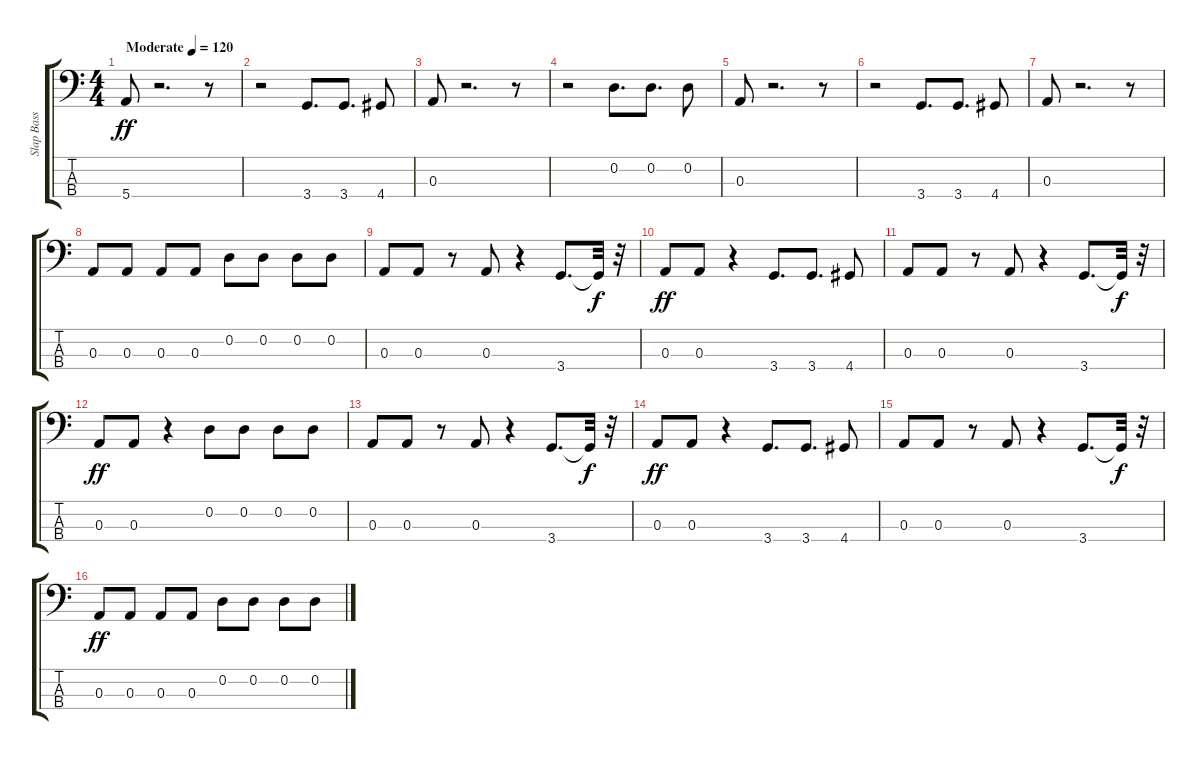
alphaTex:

\track ("Slap Bass" "Slap Bass") {instrument slapbass1}
\staff {score tabs}
\tuning (G2 D2 A1 E1) {hide}
\ts (4 4)
\tempo (120 "Moderate")
\clef f4
\ks c
5.4.8{dy ff instrument slapbass1} r.2{d} r.8 |
r.2 3.4.8{d} 3.4.8{d} 4.4.8 |
0.3.8 r.2{d} r.8 |
r.2 0.2.8{d} 0.2.8{d} 0.2.8 |
0.3.8 r.2{d} r.8 |
r.2 3.4.8{d} 3.4.8{d} 4.4.8 |
0.3.8 r.2{d} r.8 |
0.3.8 0.3.8 0.3.8 0.3.8 0.2.8 0.2.8 0.2.8 0.2.8 |
0.3.8 0.3.8 r.8 0.3.8 r.4 3.4.8{d} 3.4{t}.32{dy f} r.32 |
0.3.8{dy ff} 0.3.8 r.4 3.4.8{d} 3.4.8{d} 4.4.8 |
0.3.8 0.3.8 r.8 0.3.8 r.4 3.4.8{d} 3.4{t}.32{dy f} r.32 |
0.3.8{dy ff} 0.3.8 r.4 0.2.8 0.2.8 0.2.8 0.2.8 |
0.3.8 0.3.8 r.8 0.3.8 r.4 3.4.8{d} 3.4{t}.32{dy f} r.32 |
0.3.8{dy ff} 0.3.8 r.4 3.4.8{d} 3.4.8{d} 4.4.8 |
0.3.8 0.3.8 r.8 0.3.8 r.4 3.4.8{d} 3.4{t}.32{dy f} r.32 |
0.3.8{dy ff} 0.3.8 0.3.8 0.3.8 0.2.8 0.2.8 0.2.8 0.2.8
